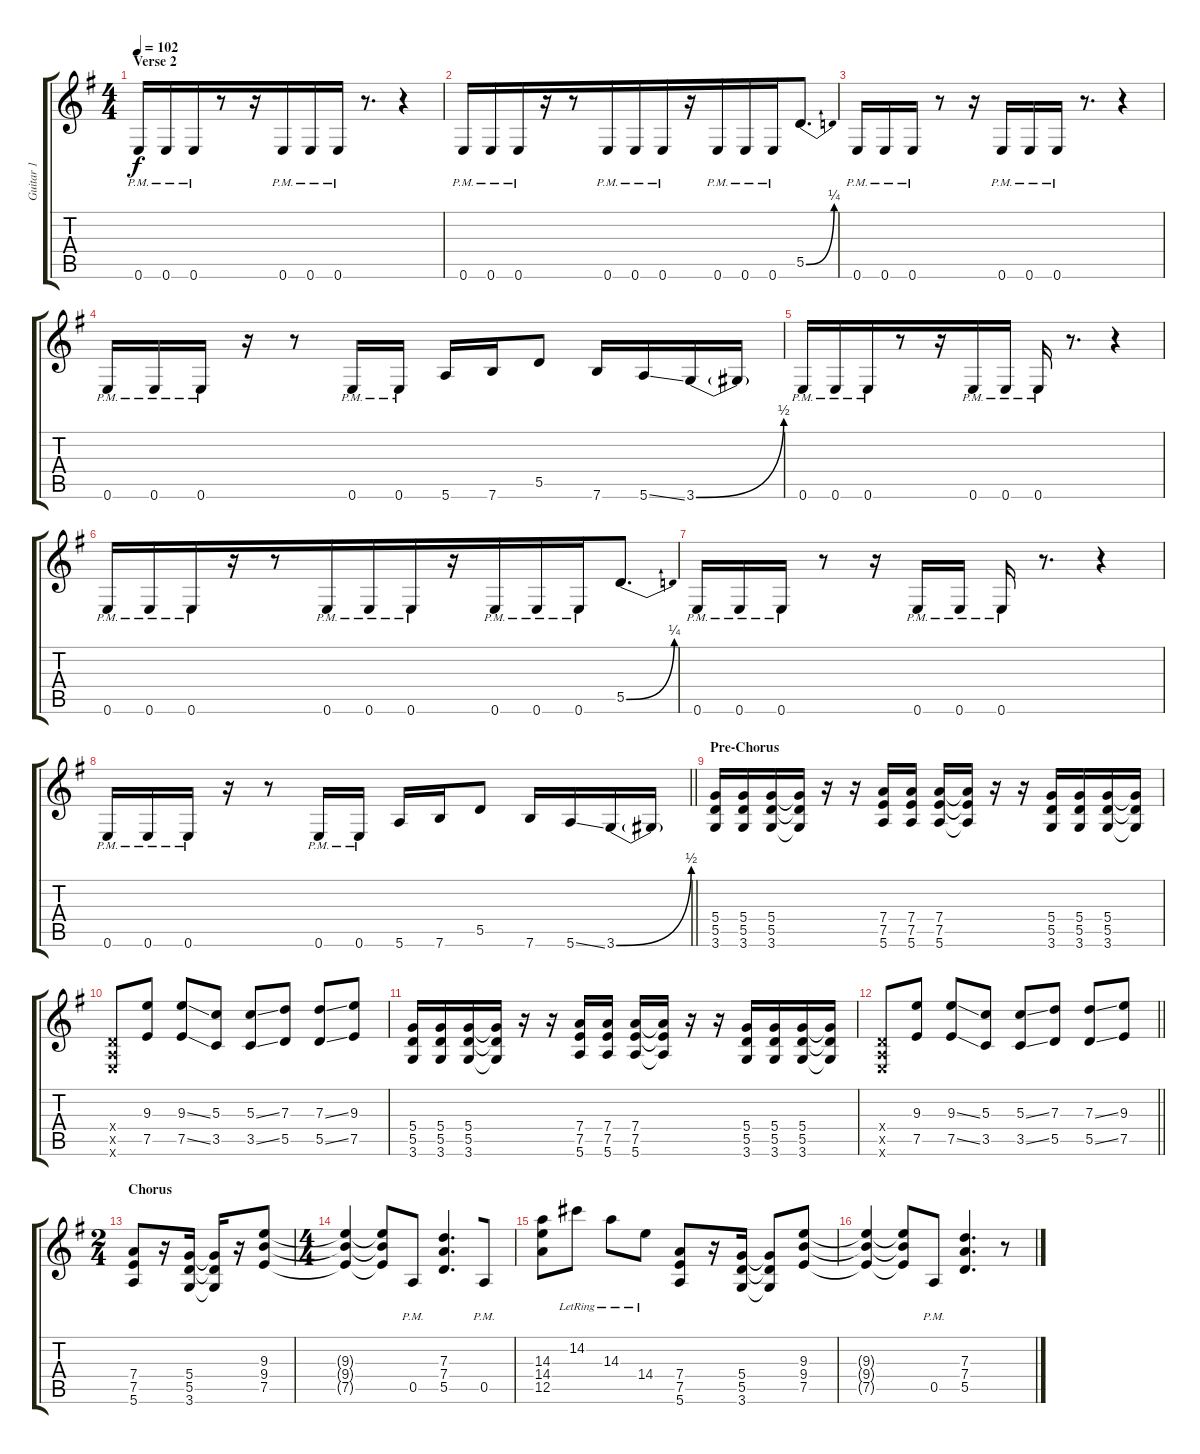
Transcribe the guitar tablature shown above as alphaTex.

\track ("Guitar 1" "Guitar 1") {instrument distortionguitar}
\staff {score tabs}
\tuning (E4 B3 G3 D3 A2 E2) {hide}
\ts (4 4)
\section ("" "Verse 2")
\tempo 102
\clef g2
\ks g
0.6{pm}.16{dy f beam merge} 0.6{pm}.16{beam merge} 0.6{pm}.16{beam merge} r.8{beam merge} r.16{beam merge} 0.6{pm}.16{beam merge} 0.6{pm}.16{beam merge} 0.6{pm}.16{beam merge} r.8{d beam merge} r.4 |
0.6{pm}.16{beam merge} 0.6{pm}.16{beam merge} 0.6{pm}.16{beam merge} r.16 r.8{beam merge} 0.6{pm}.16{beam merge} 0.6{pm}.16{beam merge} 0.6{pm}.16{beam merge} r.16{beam merge} 0.6{pm}.16{beam merge} 0.6{pm}.16{beam merge} 0.6{pm}.16{beam merge} 5.5{be (bend 0 0 60 1)}.8{d} |
0.6{pm}.16{beam merge} 0.6{pm}.16{beam merge} 0.6{pm}.16 r.8 r.16{beam merge} 0.6{pm}.16 0.6{pm}.16{beam merge} 0.6{pm}.16 r.8{d} r.4 |
0.6{pm}.16{beam merge} 0.6{pm}.16 0.6{pm}.16 r.16{beam merge} r.8{beam merge} 0.6{pm}.16{beam merge} 0.6{pm}.16 5.6.16{beam merge} 7.6.16{beam merge} 5.5.8 7.6.16 5.6{ss}.16 3.6{be (bend 0 0 60 2)}.16 3.6{t}.16 |
0.6{pm}.16{beam merge} 0.6{pm}.16{beam merge} 0.6{pm}.16{beam merge} r.8{beam merge} r.16{beam merge} 0.6{pm}.16 0.6{pm}.16 0.6{pm}.16{beam merge} r.8{d beam merge} r.4 |
0.6{pm}.16{beam merge} 0.6{pm}.16{beam merge} 0.6{pm}.16{beam merge} r.16 r.8{beam merge} 0.6{pm}.16{beam merge} 0.6{pm}.16{beam merge} 0.6{pm}.16{beam merge} r.16{beam merge} 0.6{pm}.16{beam merge} 0.6{pm}.16{beam merge} 0.6{pm}.16{beam merge} 5.5{be (bend 0 0 60 1)}.8{d} |
0.6{pm}.16{beam merge} 0.6{pm}.16 0.6{pm}.16 r.8 r.16 0.6{pm}.16 0.6{pm}.16 0.6{pm}.16 r.8{d} r.4 |
\barLineRight lightlight
0.6{pm}.16{beam merge} 0.6{pm}.16 0.6{pm}.16 r.16{beam merge} r.8{beam merge} 0.6{pm}.16{beam merge} 0.6{pm}.16 5.6.16{beam merge} 7.6.16{beam merge} 5.5.8 7.6.16 5.6{ss}.16 3.6{be (bend 0 0 60 2)}.16 3.6{t}.16 |
\section ("" "Pre-Chorus")
(5.4 5.5 3.6).16 (5.4 5.5 3.6).16 (5.4 5.5 3.6).16 (5.4{t} 5.5{t} 3.6{t}).16 r.16 r.16 (7.4 7.5 5.6).16 (7.4 7.5 5.6).16 (7.4 7.5 5.6).16{beam merge} (7.4{t} 7.5{t} 5.6{t}).16 r.16{beam merge} r.16 (5.4 5.5 3.6).16 (5.4 5.5 3.6).16 (5.4 5.5 3.6).16 (5.4{t} 5.5{t} 3.6{t}).16 |
(0.4{x} 0.5{x} 0.6{x}).8 (9.3 7.5).8 (9.3{ss} 7.5{ss}).8 (5.3 3.5).8 (5.3{ss} 3.5{ss}).8 (7.3 5.5).8 (7.3{ss} 5.5{ss}).8 (9.3 7.5).8 |
(5.4 5.5 3.6).16 (5.4 5.5 3.6).16 (5.4 5.5 3.6).16 (5.4{t} 5.5{t} 3.6{t}).16 r.16 r.16 (7.4 7.5 5.6).16 (7.4 7.5 5.6).16 (7.4 7.5 5.6).16{beam merge} (7.4{t} 7.5{t} 5.6{t}).16 r.16{beam merge} r.16 (5.4 5.5 3.6).16 (5.4 5.5 3.6).16 (5.4 5.5 3.6).16 (5.4{t} 5.5{t} 3.6{t}).16 |
\barLineRight lightlight
(0.4{x} 0.5{x} 0.6{x}).8 (9.3 7.5).8 (9.3{ss} 7.5{ss}).8 (5.3 3.5).8 (5.3{ss} 3.5{ss}).8 (7.3 5.5).8 (7.3{ss} 5.5{ss}).8 (9.3 7.5).8 |
\ts (2 4)
\section ("" "Chorus")
(7.4 7.5 5.6).8 r.16 (5.4 5.5 3.6).16 (5.4{t} 5.5{t} 3.6{t}).16 r.16 (9.3 9.4 7.5).8 |
\ts (4 4)
(9.3{t} 9.4{t} 7.5{t}).4 (9.3{t} 9.4{t} 7.5{t}).8 0.5{pm}.8 (7.3 7.4 5.5).4{d beam merge} 0.5{pm}.8 |
(14.3 14.4 12.5).8 14.2{lr}.8 14.3{lr}.8 14.4{lr}.8 (7.4 7.5 5.6).8 r.16 (5.4 5.5 3.6).16 (5.4{t} 5.5{t} 3.6{t}).8 (9.3 9.4 7.5).8 |
(9.3{t} 9.4{t} 7.5{t}).4 (9.3{t} 9.4{t} 7.5{t}).8 0.5{pm}.8 (7.3 7.4 5.5).4{d} r.8
